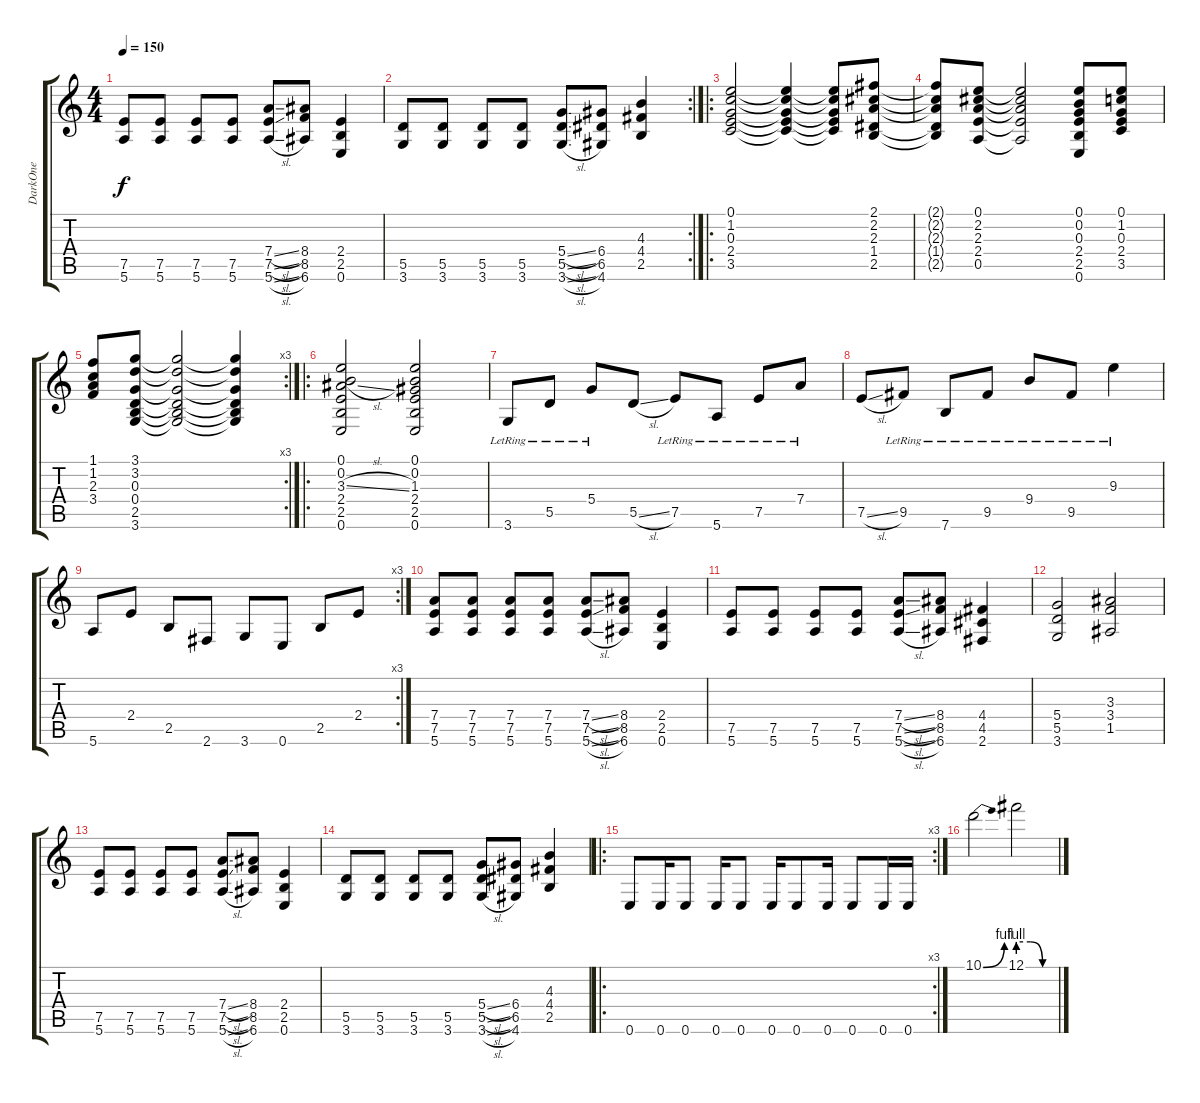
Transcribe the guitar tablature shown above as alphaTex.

\track ("DarkOne" "DarkOne") {instrument distortionguitar}
\staff {score tabs}
\tuning (E4 B3 G3 D3 A2 E2) {hide}
\ts (4 4)
\tempo 150
\clef g2
\ks c
(7.5 5.6).8{dy f} (7.5 5.6).8 (7.5 5.6).8 (7.5 5.6).8 (7.4{sl} 7.5{sl} 5.6{sl}).8 (8.4 8.5 6.6).8 (2.4 2.5 0.6).4 |
\rc 2
(5.5 3.6).8 (5.5 3.6).8 (5.5 3.6).8 (5.5 3.6).8 (5.4{sl} 5.5{sl} 3.6{sl}).8 (6.4 6.5 4.6).8 (4.3 4.4 2.5).4 |
\ro
(0.1 1.2 0.3 2.4 3.5).2{instrument electricguitarjazz} (0.1{t} 1.2{t} 0.3{t} 2.4{t} 3.5{t}).4 (0.1{t} 1.2{t} 0.3{t} 2.4{t} 3.5{t}).8 (2.1 2.2 2.3 1.4 2.5).8 |
(2.1{t} 2.2{t} 2.3{t} 1.4{t} 2.5{t}).8 (0.1 2.2 2.3 2.4 0.5).8 (0.1{t} 2.2{t} 2.3{t} 2.4{t} 0.5{t}).2 (0.1 0.2 0.3 2.4 2.5 0.6).8 (0.1 1.2 0.3 2.4 3.5).8 |
\rc 3
(1.1 1.2 2.3 3.4).8 (3.1 3.2 0.3 0.4 2.5 3.6).8 (3.1{t} 3.2{t} 0.3{t} 0.4{t} 2.5{t} 3.6{t}).2 (3.1{t} 3.2{t} 0.3{t} 0.4{t} 2.5{t} 3.6{t}).4 |
\ro
(0.1 0.2 3.3{sl} 2.4 2.5 0.6).2{instrument acousticguitarnylon} (0.1 0.2 1.3 2.4 2.5 0.6).2 |
3.6{lr}.8 5.5{lr}.8 5.4{lr}.8 5.5{sl}.8 7.5{lr}.8 5.6{lr}.8 7.5{lr}.8 7.4{lr}.8 |
7.5{sl}.8 9.5{lr}.8 7.6{lr}.8 9.5{lr}.8 9.4{lr}.8 9.5{lr}.8 9.3{lr}.4 |
\rc 3
5.6.8 2.4.8 2.5.8 2.6.8 3.6.8 0.6.8 2.5.8 2.4.8 |
(7.4 7.5 5.6).8{instrument distortionguitar} (7.4 7.5 5.6).8 (7.4 7.5 5.6).8 (7.4 7.5 5.6).8 (7.4{sl} 7.5{sl} 5.6{sl}).8 (8.4 8.5 6.6).8 (2.4 2.5 0.6).4 |
(7.5 5.6).8 (7.5 5.6).8 (7.5 5.6).8 (7.5 5.6).8 (7.4{sl} 7.5{sl} 5.6{sl}).8 (8.4 8.5 6.6).8 (4.4 4.5 2.6).4 |
(5.4 5.5 3.6).2 (3.3 3.4 1.5).2 |
(7.5 5.6).8 (7.5 5.6).8 (7.5 5.6).8 (7.5 5.6).8 (7.4{sl} 7.5{sl} 5.6{sl}).8 (8.4 8.5 6.6).8 (2.4 2.5 0.6).4 |
(5.5 3.6).8 (5.5 3.6).8 (5.5 3.6).8 (5.5 3.6).8 (5.4{sl} 5.5{sl} 3.6{sl}).8 (6.4 6.5 4.6).8 (4.3 4.4 2.5).4 |
\ro
\rc 3
0.6.8 0.6.16 0.6.8 0.6.16 0.6.8 0.6.16 0.6.8 0.6.16 0.6.8 0.6.16 0.6.16 |
10.1{be (bend 0 0 60 4)}.2 12.1{be (custom 0 4 20 4 40 0 60 0)}.2
